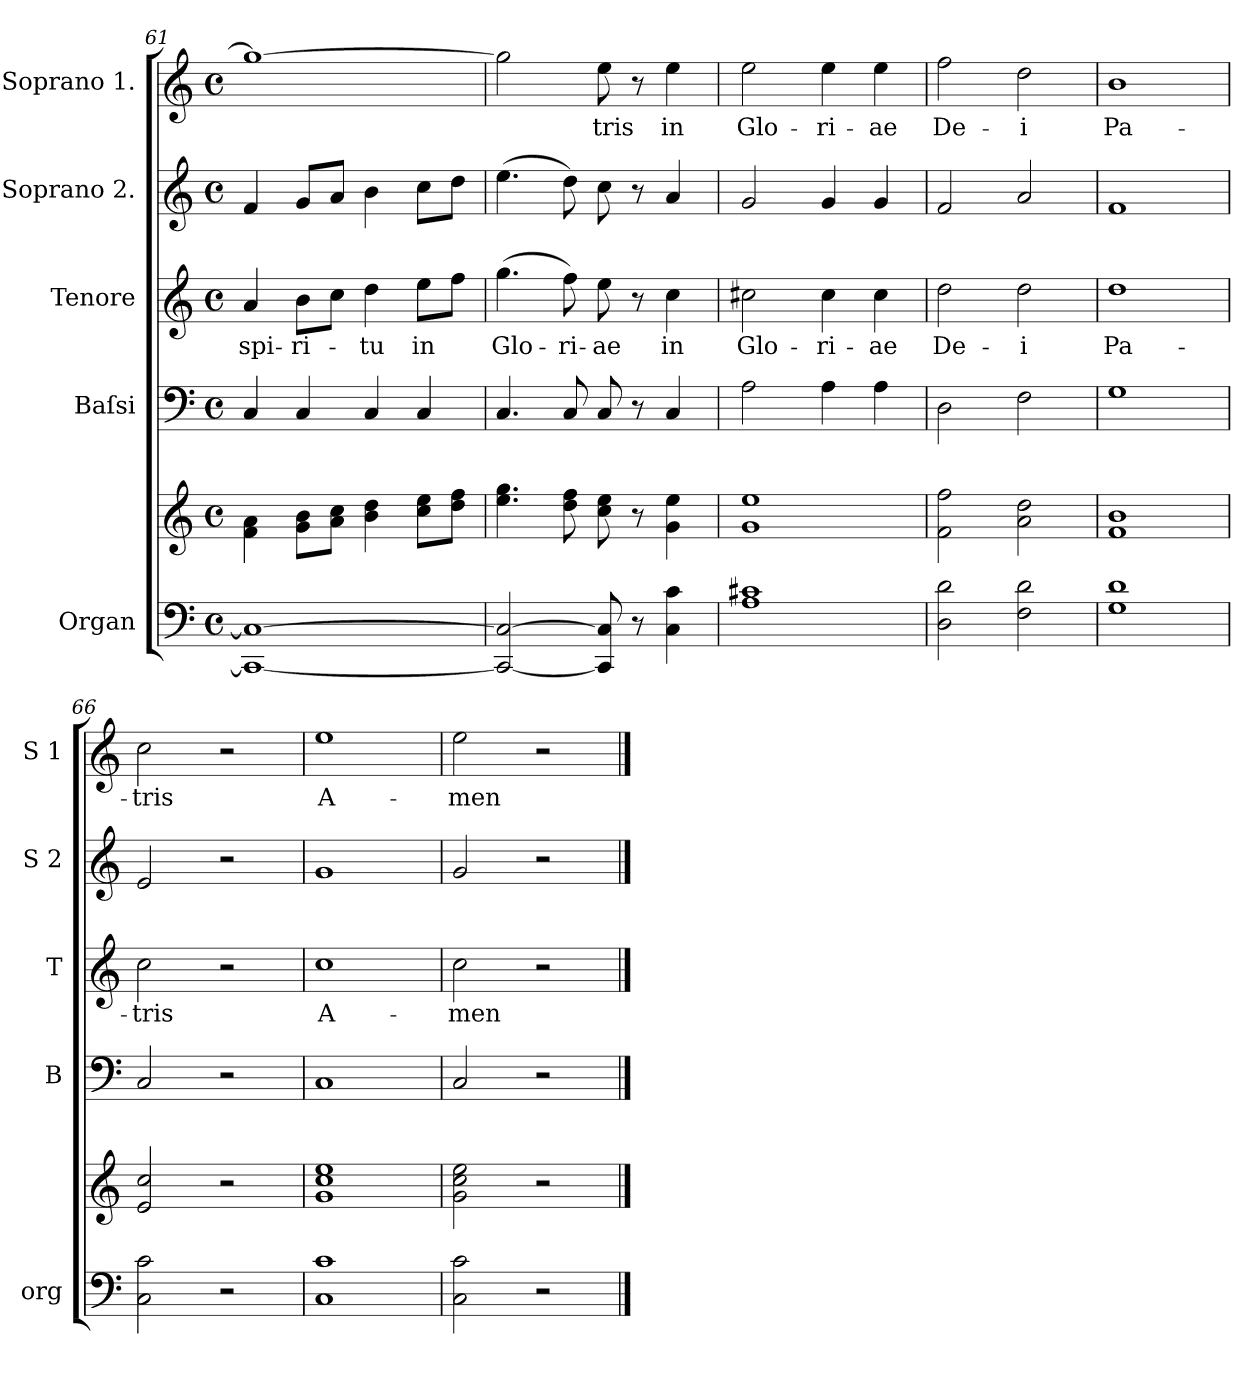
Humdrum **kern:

**kern	**kern	**kern	**kern	**text	**kern	**kern	**text
*part5	*part5	*part4	*part3	*part3	*part2	*part1	*part1
*staff6	*staff5	*staff4	*staff3	*staff3	*staff2	*staff1	*staff1
*I"Organ	*	*I"Baſsi	*I"Tenore	*	*I"Soprano 2.	*I"Soprano 1.	*
*I'org	*	*I'B	*I'T	*	*I'S 2	*I'S 1	*
*clefF4	*clefG2	*clefF4	*clefG2	*	*clefG2	*clefG2	*
*	*	*	*ITrd8c12	*	*	*	*
*k[]	*k[]	*k[]	*k[]	*	*k[]	*k[]	*
*M4/4	*M4/4	*M4/4	*M4/4	*	*M4/4	*M4/4	*
*met(c)	*met(c)	*met(c)	*met(c)	*	*met(c)	*met(c)	*
=61	=61	=61	=61	=61	=61	=61	=61
1CC_< 1C_>	4f\ 4a\	4C/	4A/	spi-	4f/	1gg_	.
.	8g\ 8b\L	4C/	8B\L	-ri-	8g/L	.	.
.	8a\ 8cc\J	.	8c\J	.	8a/J	.	.
.	4b\ 4dd\	4C/	4d\	-tu	4b\	.	.
.	8cc\ 8ee\L	4C/	8e\L	in	8cc\L	.	.
.	8dd\ 8ff\J	.	8f\J	.	8dd\J	.	.
=62	=62	=62	=62	=62	=62	=62	=62
2CC_/ 2C_/	4.ee\ 4.gg\	4.C/	(>4.g\	Glo-	(>4.ee\	2gg\]	.
.	8dd\ 8ff\	8C/	8f\)	-ri-	8dd\)	.	.
8CC]/ 8C]/	8cc\ 8ee\	8C/	8e\	-ae	8cc\	8ee\	-tris
8r	8r	8r	8r	.	8r	8r	.
4C\ 4c\	4g\ 4ee\	4C/	4c\	in	4a/	4ee\	in
=63	=63	=63	=63	=63	=63	=63	=63
1A 1c#X	1g 1ee	2A\	2c#X\	Glo-	2g/	2ee\	Glo-
.	.	4A\	4c#\	-ri-	4g/	4ee\	-ri-
.	.	4A\	4c#\	-ae	4g/	4ee\	-ae
=64	=64	=64	=64	=64	=64	=64	=64
2D\ 2d\	2f\ 2ff\	2D\	2d\	De-	2f/	2ff\	De-
2F\ 2d\	2a\ 2dd\	2F\	2d\	-i	2a/	2dd\	-i
=65	=65	=65	=65	=65	=65	=65	=65
1G 1d	1f 1b	1G	1d	Pa-	1f	1b	Pa-
=66	=66	=66	=66	=66	=66	=66	=66
2C\ 2c\	2e/ 2cc/	2C/	2c\	-tris	2e/	2cc\	-tris
2r	2r	2r	2r	.	2r	2r	.
=67	=67	=67	=67	=67	=67	=67	=67
1C 1c	1g 1cc 1ee	1C	1c	A-	1g	1ee	A-
=68	=68	=68	=68	=68	=68	=68	=68
2C\ 2c\	2g\ 2cc\ 2ee\	2C/	2c\	-men	2g/	2ee\	-men
2r	2r	2r	2r	.	2r	2r	.
==	==	==	==	==	==	==	==
*-	*-	*-	*-	*-	*-	*-	*-
